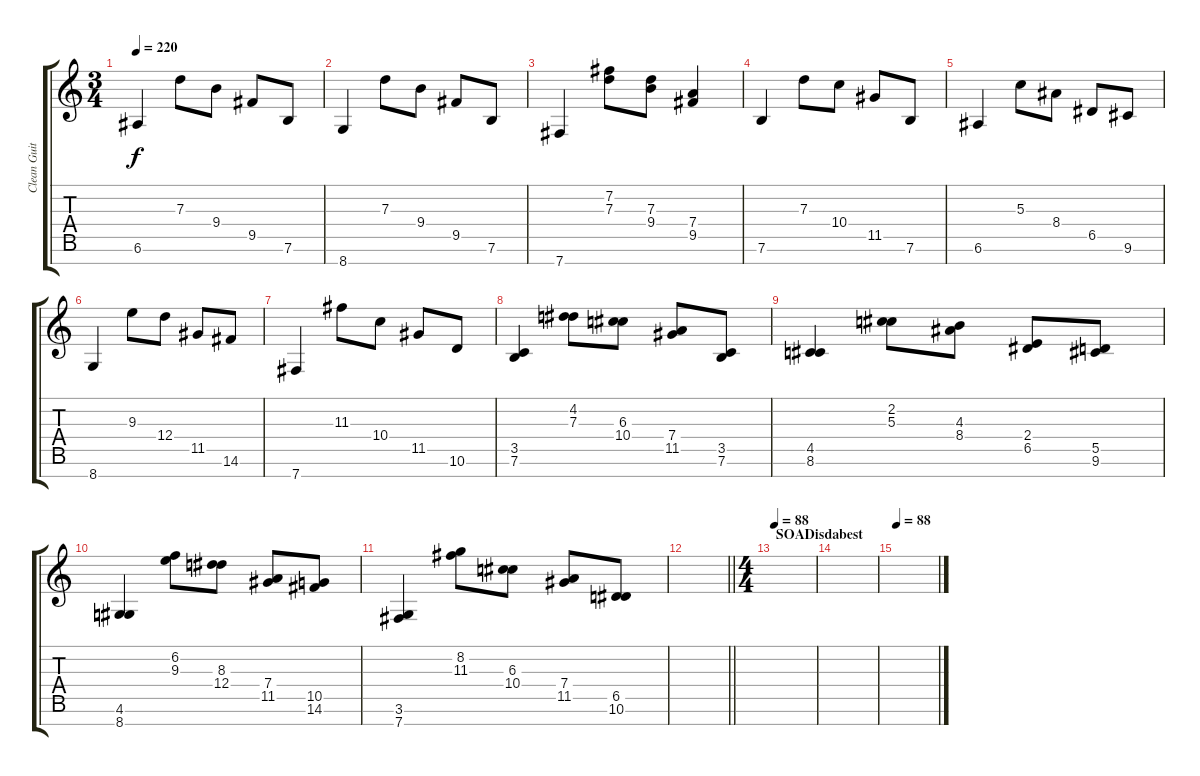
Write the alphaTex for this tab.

\track ("Clean Guitar #1" "Clean Guit") {instrument electricguitarjazz}
\staff {score tabs}
\tuning (E4 B3 G3 D3 A2 E2 B1) {hide}
\ts (3 4)
\tempo 220
\clef g2
\ks c
6.6.4{dy f} 7.3.8 9.4.8 9.5.8 7.6.8 |
8.7.4 7.3.8 9.4.8 9.5.8 7.6.8 |
7.7.4 (7.2 7.3).8 (7.3 9.4).8 (7.4 9.5).4 |
7.6.4 7.3.8 10.4.8 11.5.8 7.6.8 |
6.6.4 5.3.8 8.4.8 6.5.8 9.6.8 |
8.7.4 9.3.8 12.4.8 11.5.8 14.6.8 |
7.7.4 11.3.8 10.4.8 11.5.8 10.6.8 |
(3.5 7.6).4 (4.2 7.3).8 (6.3 10.4).8 (7.4 11.5).8 (3.5 7.6).8 |
(4.5 8.6).4 (2.2 5.3).8 (4.3 8.4).8 (2.4 6.5).8 (5.5 9.6).8 |
(4.6 8.7).4 (6.2 9.3).8 (8.3 12.4).8 (7.4 11.5).8 (10.5 14.6).8 |
(3.6 7.7).4 (8.2 11.3).8 (6.3 10.4).8 (7.4 11.5).8 (6.5 10.6).8 |
\barLineRight lightlight
|
\ts (4 4)
\section ("" "SOADisdabest")
\tempo 88
|
|
\tempo 88
